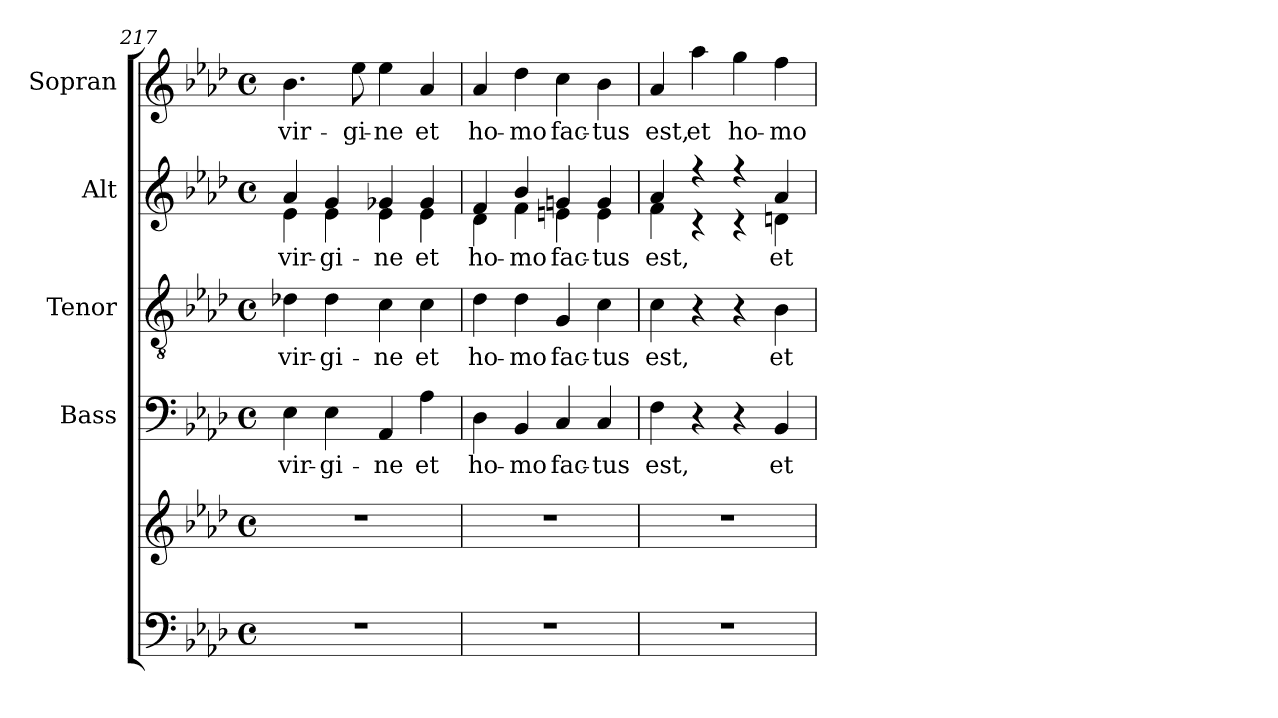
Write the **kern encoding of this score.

**kern	**kern	**kern	**text	**kern	**text	**kern	**text	**kern	**text
*part5	*part5	*part4	*part4	*part3	*part3	*part2	*part2	*part1	*part1
*staff6	*staff5	*staff4	*staff4	*staff3	*staff3	*staff2	*staff2	*staff1	*staff1
*	*	*I"Bass	*	*I"Tenor	*	*I"Alt	*	*I"Sopran	*
*	*	*I'B.	*	*I'T.	*	*I'A.	*	*I'S.	*
*clefF4	*clefG2	*clefF4	*	*clefGv2	*	*clefG2	*	*clefG2	*
*k[b-e-a-d-]	*k[b-e-a-d-]	*k[b-e-a-d-]	*	*k[b-e-a-d-]	*	*k[b-e-a-d-]	*	*k[b-e-a-d-]	*
*A-:	*A-:	*A-:	*	*A-:	*	*A-:	*	*A-:	*
*M4/4	*M4/4	*M4/4	*	*M4/4	*	*M4/4	*	*M4/4	*
*met(c)	*met(c)	*met(c)	*	*met(c)	*	*met(c)	*	*met(c)	*
=217	=217	=217	=217	=217	=217	=217	=217	=217	=217
!	!	!	!LO:LY:b	!	!LO:LY:b	!	!LO:LY:b	!	!LO:LY:b
*	*	*	*	*	*	*^	*	*	*
1r	1r	4E-\	vir-	4d-X\	vir-	4a-/	4e-\	vir-	4.b-\	vir-
!	!	!	!LO:LY:b	!	!LO:LY:b	!	!	!LO:LY:b	!	!
.	.	4E-\	-gi-	4d-\	-gi-	4g/	4e-\	-gi-	.	.
!	!	!	!	!	!	!	!	!	!	!LO:LY:b
.	.	.	.	.	.	.	.	.	8ee-\	-gi-
!	!	!	!LO:LY:b	!	!LO:LY:b	!	!	!LO:LY:b	!	!LO:LY:b
.	.	4AA-/	-ne	4c\	-ne	4g-X/	4e-\	-ne	4ee-\	-ne
!	!	!	!LO:LY:b	!	!LO:LY:b	!	!	!LO:LY:b	!	!LO:LY:b
.	.	4A-\	et	4c\	et	4g-/	4e-\	et	4a-/	et
=218	=218	=218	=218	=218	=218	=218	=218	=218	=218	=218
!	!	!	!LO:LY:b	!	!LO:LY:b	!	!	!LO:LY:b	!	!LO:LY:b
1r	1r	4D-\	ho-	4d-\	ho-	4f/	4d-\	ho-	4a-/	ho-
!	!	!	!LO:LY:b	!	!LO:LY:b	!	!	!LO:LY:b	!	!LO:LY:b
.	.	4BB-/	-mo	4d-\	-mo	4b-/	4f\	-mo	4dd-\	-mo
!	!	!	!LO:LY:b	!	!LO:LY:b	!	!	!LO:LY:b	!	!LO:LY:b
.	.	4C/	fac-	4G/	fac-	4gn/	4en\	fac-	4cc\	fac-
!	!	!	!LO:LY:b	!	!LO:LY:b	!	!	!LO:LY:b	!	!LO:LY:b
.	.	4C/	-tus	4c\	-tus	4g/	4e\	-tus	4b-\	-tus
=219	=219	=219	=219	=219	=219	=219	=219	=219	=219	=219
!	!	!	!LO:LY:b	!	!LO:LY:b	!	!	!LO:LY:b	!	!LO:LY:b
1r	1r	4F\	est,	4c\	est,	4a-/	4f\	est,	4a-/	est,
!	!	!	!	!	!	!	!	!	!	!LO:LY:b
.	.	4r	.	4r	.	4r	4r	.	4aa-\	et
!	!	!	!	!	!	!	!	!	!	!LO:LY:b
.	.	4r	.	4r	.	4r	4r	.	4gg\	ho-
!	!	!	!LO:LY:b	!	!LO:LY:b	!	!	!LO:LY:b	!	!LO:LY:b
.	.	4BB-/	et	4B-\	et	4a-/	4dn\	et	4ff\	-mo
*	*	*	*	*	*	*v	*v	*	*	*
=	=	=	=	=	=	=	=	=	=
*-	*-	*-	*-	*-	*-	*-	*-	*-	*-
